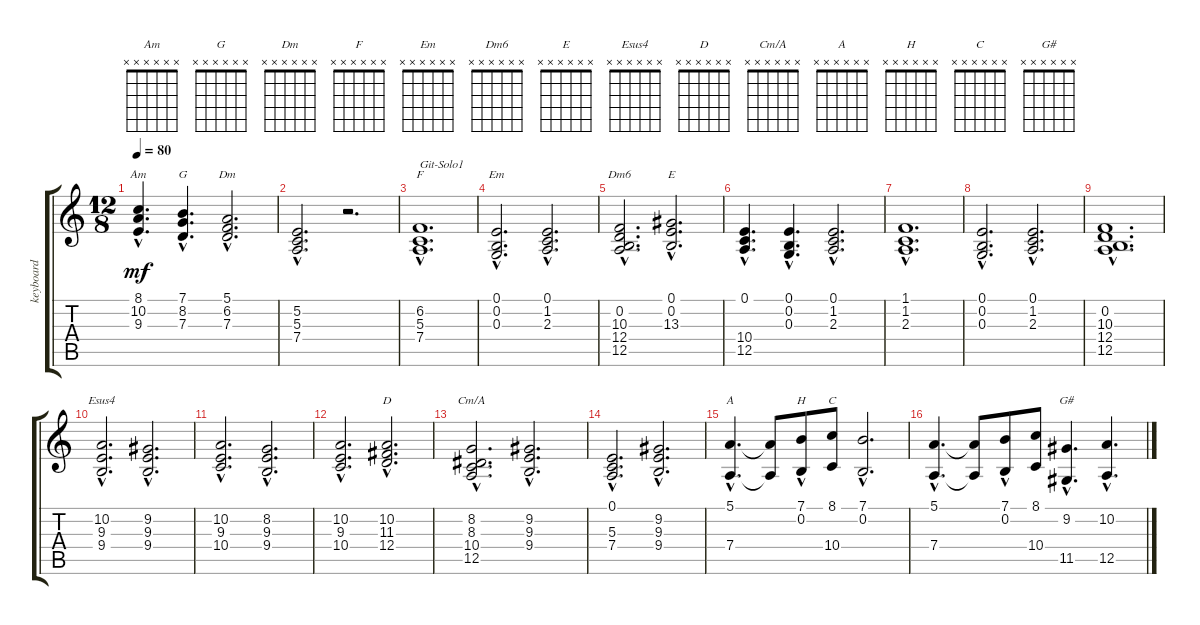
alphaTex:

\track ("keyboard" "keyboard") {instrument stringensemble1}
\staff {score tabs}
\tuning (E4 B3 G3 D3 A2 E2) {hide}
\chord ("Am" x x x x x x) {firstfret 0}
\chord ("G" x x x x x x) {firstfret 0}
\chord ("Dm" x x x x x x) {firstfret 0}
\chord ("F" x x x x x x) {firstfret 0}
\chord ("Em" x x x x x x) {firstfret 0}
\chord ("Dm6" x x x x x x) {firstfret 0}
\chord ("E" x x x x x x) {firstfret 0}
\chord ("Esus4" x x x x x x) {firstfret 0}
\chord ("D" x x x x x x) {firstfret 0}
\chord ("Cm/A" x x x x x x) {firstfret 0}
\chord ("A" x x x x x x) {firstfret 0}
\chord ("H" x x x x x x) {firstfret 0}
\chord ("C" x x x x x x) {firstfret 0}
\chord ("G#" x x x x x x) {firstfret 0}
\ts (12 8)
\tempo 80
\clef g2
\ks c
(8.1{hac} 10.2{hac} 9.3{hac}).4{d ch "Am" dy mf} (7.1{hac} 8.2{hac} 7.3{hac}).4{d ch "G"} (5.1{hac} 6.2{hac} 7.3{hac}).2{d ch "Dm"} |
(5.2{hac} 5.3{hac} 7.4{hac}).2{d} r.2{d} |
(6.2{hac} 5.3{hac} 7.4{hac}).1{d ch "F" txt "Git-Solo1"} |
(0.1{hac} 0.2{hac} 0.3{hac}).2{d ch "Em"} (0.1{hac} 1.2{hac} 2.3{hac}).2{d} |
(0.2{hac} 10.3{hac} 12.4{hac} 12.5{hac}).2{d ch "Dm6"} (0.1{hac} 0.2{hac} 13.3{hac}).2{d ch "E"} |
(0.1{hac} 10.4{hac} 12.5{hac}).4{d} (0.1{hac} 0.2{hac} 0.3{hac}).4{d} (0.1{hac} 1.2{hac} 2.3{hac}).2{d} |
(1.1{hac} 1.2{hac} 2.3{hac}).1{d} |
(0.1{hac} 0.2{hac} 0.3{hac}).2{d} (0.1{hac} 1.2{hac} 2.3{hac}).2{d} |
(0.2{hac} 10.3{hac} 12.4{hac} 12.5{hac}).1{d} |
(10.2{hac} 9.3{hac} 9.4{hac}).2{d ch "Esus4"} (9.2{hac} 9.3{hac} 9.4{hac}).2{d} |
(10.2{hac} 9.3{hac} 10.4{hac}).2{d} (8.2{hac} 9.3{hac} 9.4{hac}).2{d} |
(10.2{hac} 9.3{hac} 10.4{hac}).2{d} (10.2{hac} 11.3{hac} 12.4{hac}).2{d ch "D"} |
(8.2{hac} 8.3{hac} 10.4{hac} 12.5{hac}).2{d ch "Cm/A"} (9.2{hac} 9.3{hac} 9.4{hac}).2{d} |
(0.1{hac} 5.3{hac} 7.4{hac}).2{d} (9.2{hac} 9.3{hac} 9.4{hac}).2{d} |
(5.1{hac} 7.4{hac}).4{d ch "A"} (5.1{t} 7.4{t}).8 (7.1{hac} 0.2{hac}).8{ch "H"} (8.1 10.4).8{ch "C"} (7.1{hac} 0.2{hac}).2{d} |
(5.1{hac} 7.4{hac}).4{d} (5.1{t} 7.4{t}).8 (7.1{hac} 0.2{hac}).8 (8.1 10.4).8 (9.2{hac} 11.5{hac}).4{d ch "G#"} (10.2{hac} 12.5{hac}).4{d}
